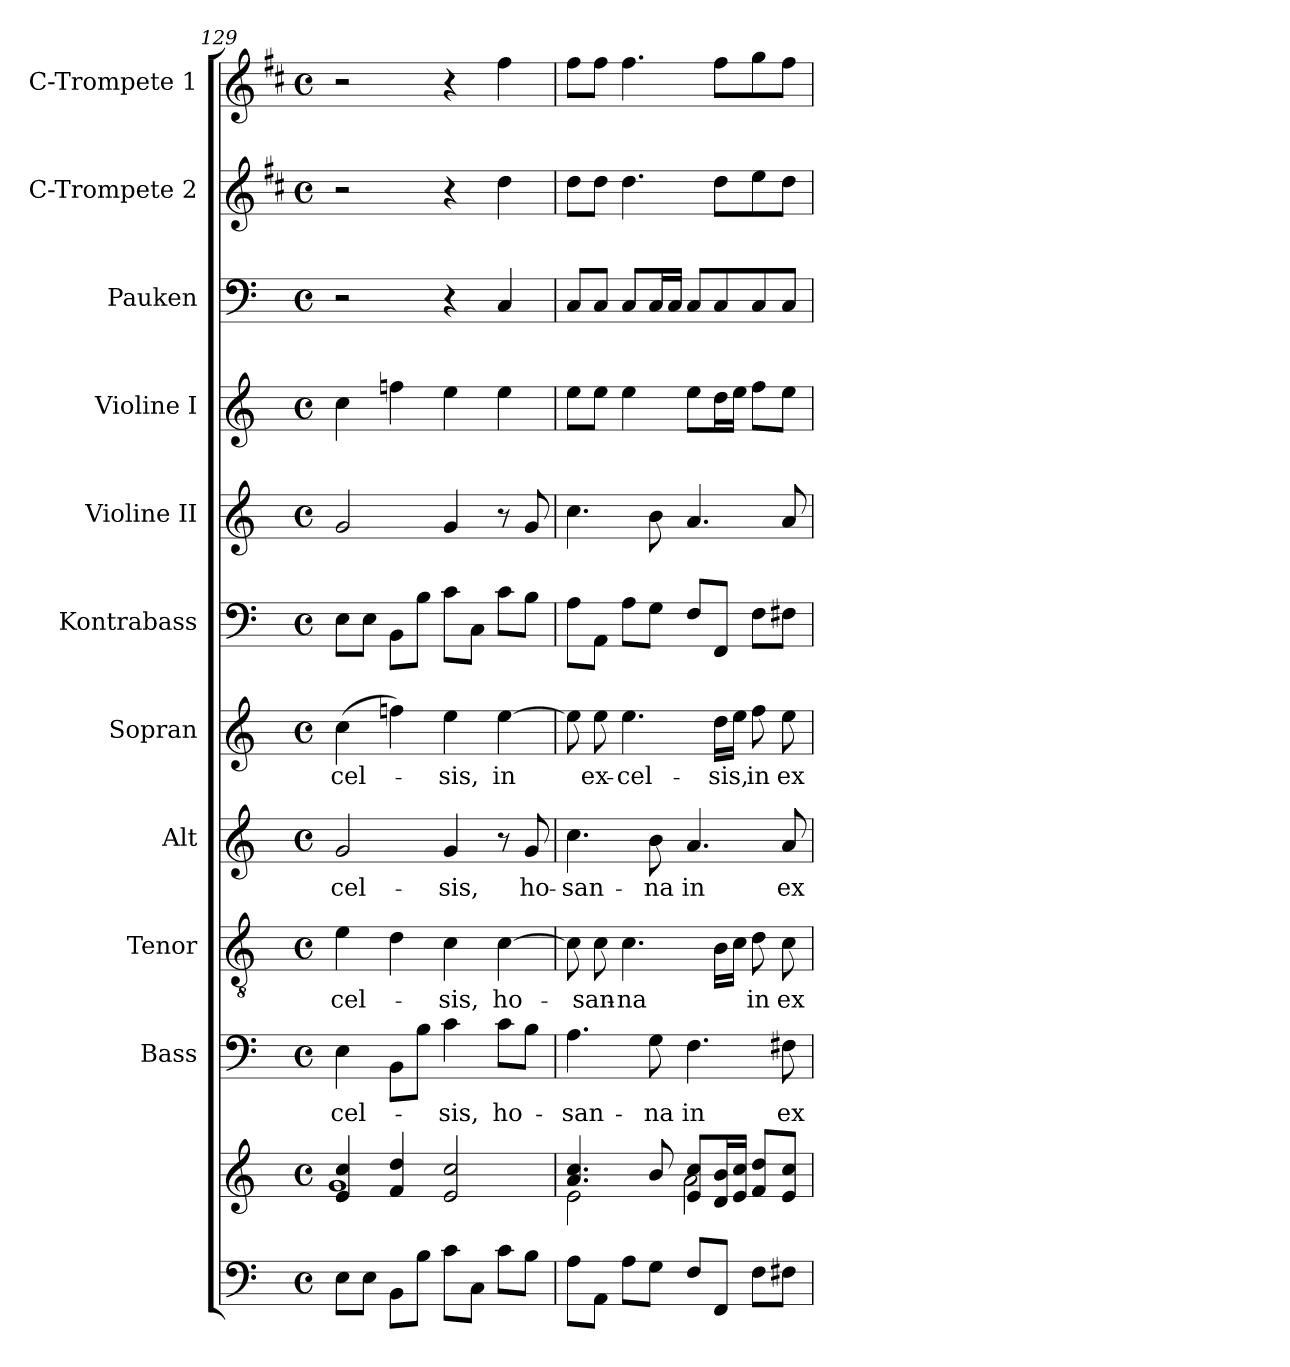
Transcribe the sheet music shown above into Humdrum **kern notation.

**kern	**kern	**kern	**text	**kern	**text	**kern	**text	**kern	**text	**kern	**kern	**kern	**kern	**kern	**kern
*part11	*part11	*part10	*part10	*part9	*part9	*part8	*part8	*part7	*part7	*part6	*part5	*part4	*part3	*part2	*part1
*staff12	*staff11	*staff10	*staff10	*staff9	*staff9	*staff8	*staff8	*staff7	*staff7	*staff6	*staff5	*staff4	*staff3	*staff2	*staff1
*	*	*I"Bass	*	*I"Tenor	*	*I"Alt	*	*I"Sopran	*	*I"Kontrabass	*I"Violine II	*I"Violine I	*I"Pauken	*I"C-Trompete 2	*I"C-Trompete 1
*	*	*I'B.	*	*I'T.	*	*I'A.	*	*I'S.	*	*I'Kb.	*I'Vl. II	*I'Vl. I	*I'Pk.	*I'C Trp. 2	*I'C Trp. 1
*clefF4	*clefG2	*clefF4	*	*clefGv2	*	*clefG2	*	*clefG2	*	*clefF4	*clefG2	*clefG2	*clefF4	*clefG2	*clefG2
*	*	*	*	*	*	*	*	*	*	*ITrd7c12	*	*	*	*ITrd1c2	*ITrd1c2
*k[]	*k[]	*k[]	*	*k[]	*	*k[]	*	*k[]	*	*k[]	*k[]	*k[]	*k[]	*k[]	*k[]
*C:	*C:	*C:	*	*C:	*	*C:	*	*C:	*	*C:	*C:	*C:	*C:	*C:	*C:
*M4/4	*M4/4	*M4/4	*	*M4/4	*	*M4/4	*	*M4/4	*	*M4/4	*M4/4	*M4/4	*M4/4	*M4/4	*M4/4
*met(c)	*met(c)	*met(c)	*	*met(c)	*	*met(c)	*	*met(c)	*	*met(c)	*met(c)	*met(c)	*met(c)	*met(c)	*met(c)
=129	=129	=129	=129	=129	=129	=129	=129	=129	=129	=129	=129	=129	=129	=129	=129
*	*^	*	*	*	*	*	*	*	*	*	*	*	*	*	*
!	!	!	!	!LO:LY:b	!	!LO:LY:b	!	!LO:LY:b	!	!LO:LY:b	!	!	!	!	!	!
8E\L	4e/ 4cc/	1g	4E\	-cel-	4e\	-cel-	2g/	-cel-	(>4cc\	-cel-	8EE\L	2g/	4cc\	2r	2r	2r
8E\J	.	.	.	.	.	.	.	.	.	.	8EE\J	.	.	.	.	.
8BB\L	4f/ 4dd/	.	8BB\L	.	4d\	.	.	.	4ffn\)	.	8BBB\L	.	4ffn\	.	.	.
8B\J	.	.	8B\J	.	.	.	.	.	.	.	8BB\J	.	.	.	.	.
!	!	!	!	!LO:LY:b	!	!LO:LY:b	!	!LO:LY:b	!	!LO:LY:b	!	!	!	!	!	!
8c\L	2e/ 2cc/	.	4c\	-sis,	4c\	-sis,	4g/	-sis,	4ee\	-sis,	8C\L	4g/	4ee\	4r	4r	4r
8C\J	.	.	.	.	.	.	.	.	.	.	8CC\J	.	.	.	.	.
!	!	!	!	!LO:LY:b	!	!LO:LY:b	!	!	!	!LO:LY:b	!	!	!	!	!	!
8c\L	.	.	8c\L	ho-	[4c\	ho-	8r	.	[4ee\	in	8C\L	8r	4ee\	4C/	4cc\	4ee\
!	!	!	!	!	!	!	!	!LO:LY:b	!	!	!	!	!	!	!	!
8B\J	.	.	8B\J	.	.	.	8g/	ho-	.	.	8BB\J	8g/	.	.	.	.
!!LO:PB:g=z
=130	=130	=130	=130	=130	=130	=130	=130	=130	=130	=130	=130	=130	=130	=130	=130	=130
!	!	!	!	!LO:LY:b	!	!	!	!LO:LY:b	!	!	!	!	!	!	!	!
8A\L	4.a/ 4.cc/	2e\	4.A\	-san-	8c\]	.	4.cc\	-san-	8ee\]	.	8AA\L	4.cc\	8ee\L	8C/L	8cc\L	8ee\L
!	!	!	!	!	!	!LO:LY:b	!	!	!	!LO:LY:b	!	!	!	!	!	!
8AA\J	.	.	.	.	8c\	-san-	.	.	8ee\	ex-	8AAA\J	.	8ee\J	8C/J	8cc\J	8ee\J
!	!	!	!	!	!	!LO:LY:b	!	!	!	!LO:LY:b	!	!	!	!	!	!
8A\L	.	.	.	.	4.c\	-na	.	.	4.ee\	-cel-	8AA\L	.	4ee\	8C/L	4.cc\	4.ee\
!	!	!	!	!LO:LY:b	!	!	!	!LO:LY:b	!	!	!	!	!	!	!	!
8G\J	8b/	.	8G\	-na	.	.	8b\	-na	.	.	8GG\J	8b\	.	16C/L	.	.
.	.	.	.	.	.	.	.	.	.	.	.	.	.	16C/JJ	.	.
!	!	!	!	!LO:LY:b	!	!	!	!LO:LY:b	!	!	!	!	!	!	!	!
8F/L	8e/ 8cc/L	2a\	4.F\	in	.	.	4.a/	in	.	.	8FF/L	4.a/	8ee\L	8C/L	.	.
!	!	!	!	!	!	!	!	!	!	!LO:LY:b	!	!	!	!	!	!
8FF/J	16d/ 16b/L	.	.	.	16B\LL	.	.	.	16dd\LL	-sis,	8FFF/J	.	16dd\L	8C/	8cc\L	8ee\L
.	16e/ 16cc/JJ	.	.	.	16c\JJ	.	.	.	16ee\JJ	.	.	.	16ee\JJ	.	.	.
!	!	!	!	!	!	!LO:LY:b	!	!	!	!LO:LY:b	!	!	!	!	!	!
8F\L	8f/ 8dd/L	.	.	.	8d\	in	.	.	8ff\	in	8FF\L	.	8ff\L	8C/	8dd\	8ff\
!	!	!	!	!LO:LY:b	!	!LO:LY:b	!	!LO:LY:b	!	!LO:LY:b	!	!	!	!	!	!
8F#X\J	8e/ 8cc/J	.	8F#X\	ex-	8c\	ex-	8a/	ex-	8ee\	ex-	8FF#X\J	8a/	8ee\J	8C/J	8cc\J	8ee\J
*	*v	*v	*	*	*	*	*	*	*	*	*	*	*	*	*	*
=	=	=	=	=	=	=	=	=	=	=	=	=	=	=	=
*-	*-	*-	*-	*-	*-	*-	*-	*-	*-	*-	*-	*-	*-	*-	*-
